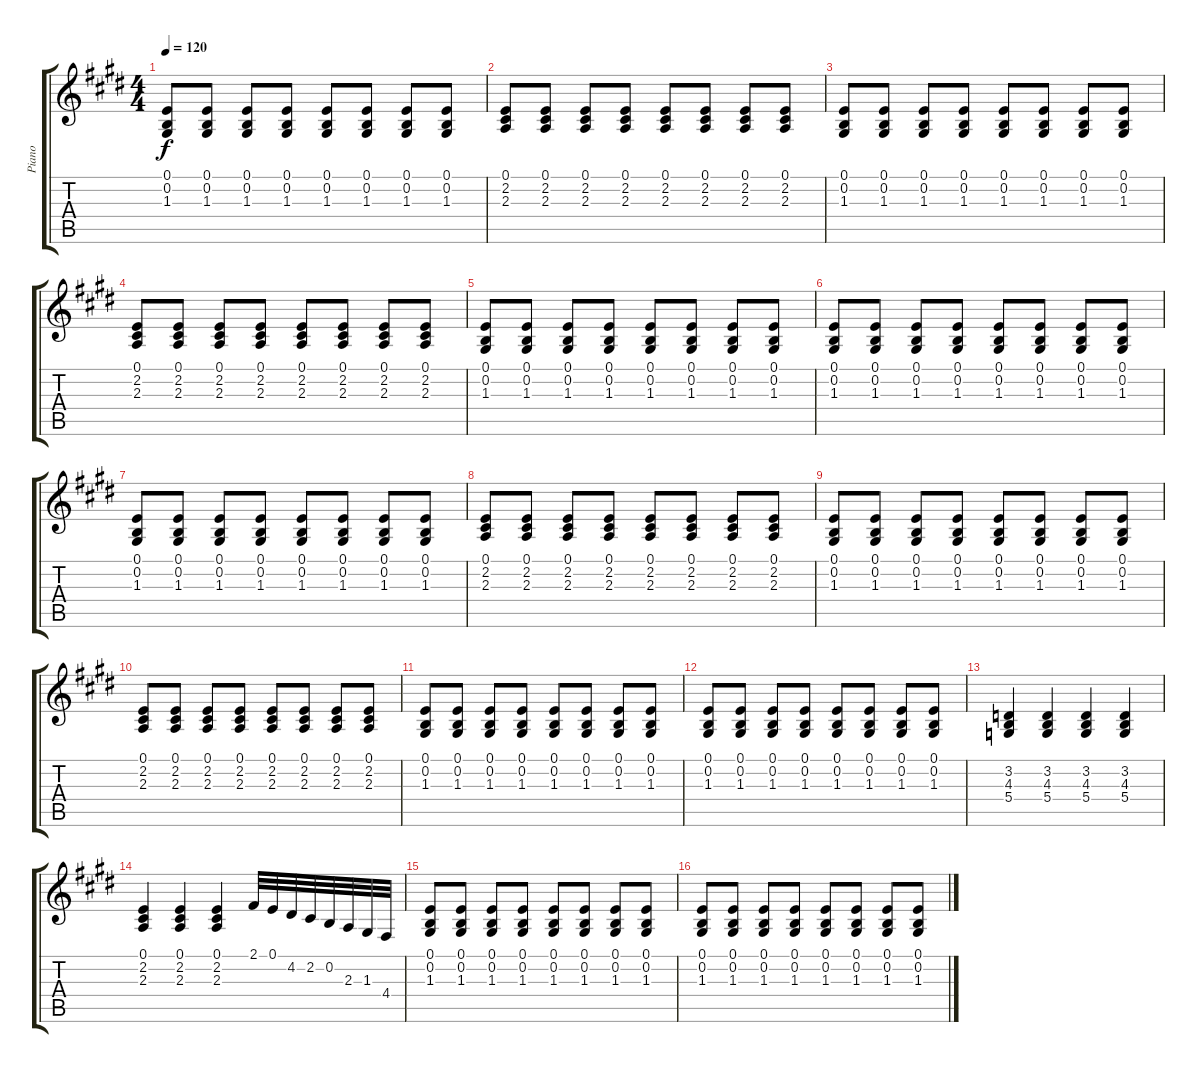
\track ("Piano" "Piano") {instrument brightacousticpiano}
\staff {score tabs}
\tuning (E4 B3 G3 D3 A2 E2) {hide}
\ts (4 4)
\tempo 120
\clef g2
\ks e
(0.1 0.2 1.3).8{dy f} (0.1 0.2 1.3).8 (0.1 0.2 1.3).8 (0.1 0.2 1.3).8 (0.1 0.2 1.3).8 (0.1 0.2 1.3).8 (0.1 0.2 1.3).8 (0.1 0.2 1.3).8 |
(0.1 2.2 2.3).8 (0.1 2.2 2.3).8 (0.1 2.2 2.3).8 (0.1 2.2 2.3).8 (0.1 2.2 2.3).8 (0.1 2.2 2.3).8 (0.1 2.2 2.3).8 (0.1 2.2 2.3).8 |
(0.1 0.2 1.3).8 (0.1 0.2 1.3).8 (0.1 0.2 1.3).8 (0.1 0.2 1.3).8 (0.1 0.2 1.3).8 (0.1 0.2 1.3).8 (0.1 0.2 1.3).8 (0.1 0.2 1.3).8 |
(0.1 2.2 2.3).8 (0.1 2.2 2.3).8 (0.1 2.2 2.3).8 (0.1 2.2 2.3).8 (0.1 2.2 2.3).8 (0.1 2.2 2.3).8 (0.1 2.2 2.3).8 (0.1 2.2 2.3).8 |
(0.1 0.2 1.3).8 (0.1 0.2 1.3).8 (0.1 0.2 1.3).8 (0.1 0.2 1.3).8 (0.1 0.2 1.3).8 (0.1 0.2 1.3).8 (0.1 0.2 1.3).8 (0.1 0.2 1.3).8 |
(0.1 0.2 1.3).8 (0.1 0.2 1.3).8 (0.1 0.2 1.3).8 (0.1 0.2 1.3).8 (0.1 0.2 1.3).8 (0.1 0.2 1.3).8 (0.1 0.2 1.3).8 (0.1 0.2 1.3).8 |
(0.1 0.2 1.3).8 (0.1 0.2 1.3).8 (0.1 0.2 1.3).8 (0.1 0.2 1.3).8 (0.1 0.2 1.3).8 (0.1 0.2 1.3).8 (0.1 0.2 1.3).8 (0.1 0.2 1.3).8 |
(0.1 2.2 2.3).8 (0.1 2.2 2.3).8 (0.1 2.2 2.3).8 (0.1 2.2 2.3).8 (0.1 2.2 2.3).8 (0.1 2.2 2.3).8 (0.1 2.2 2.3).8 (0.1 2.2 2.3).8 |
(0.1 0.2 1.3).8 (0.1 0.2 1.3).8 (0.1 0.2 1.3).8 (0.1 0.2 1.3).8 (0.1 0.2 1.3).8 (0.1 0.2 1.3).8 (0.1 0.2 1.3).8 (0.1 0.2 1.3).8 |
(0.1 2.2 2.3).8 (0.1 2.2 2.3).8 (0.1 2.2 2.3).8 (0.1 2.2 2.3).8 (0.1 2.2 2.3).8 (0.1 2.2 2.3).8 (0.1 2.2 2.3).8 (0.1 2.2 2.3).8 |
(0.1 0.2 1.3).8 (0.1 0.2 1.3).8 (0.1 0.2 1.3).8 (0.1 0.2 1.3).8 (0.1 0.2 1.3).8 (0.1 0.2 1.3).8 (0.1 0.2 1.3).8 (0.1 0.2 1.3).8 |
(0.1 0.2 1.3).8 (0.1 0.2 1.3).8 (0.1 0.2 1.3).8 (0.1 0.2 1.3).8 (0.1 0.2 1.3).8 (0.1 0.2 1.3).8 (0.1 0.2 1.3).8 (0.1 0.2 1.3).8 |
(3.2 4.3 5.4).4 (3.2 4.3 5.4).4 (3.2 4.3 5.4).4 (3.2 4.3 5.4).4 |
(0.1 2.2 2.3).4 (0.1 2.2 2.3).4 (0.1 2.2 2.3).4 2.1.32 0.1.32 4.2.32 2.2.32 0.2.32 2.3.32 1.3.32 4.4.32 |
(0.1 0.2 1.3).8 (0.1 0.2 1.3).8 (0.1 0.2 1.3).8 (0.1 0.2 1.3).8 (0.1 0.2 1.3).8 (0.1 0.2 1.3).8 (0.1 0.2 1.3).8 (0.1 0.2 1.3).8 |
(0.1 0.2 1.3).8 (0.1 0.2 1.3).8 (0.1 0.2 1.3).8 (0.1 0.2 1.3).8 (0.1 0.2 1.3).8 (0.1 0.2 1.3).8 (0.1 0.2 1.3).8 (0.1 0.2 1.3).8
